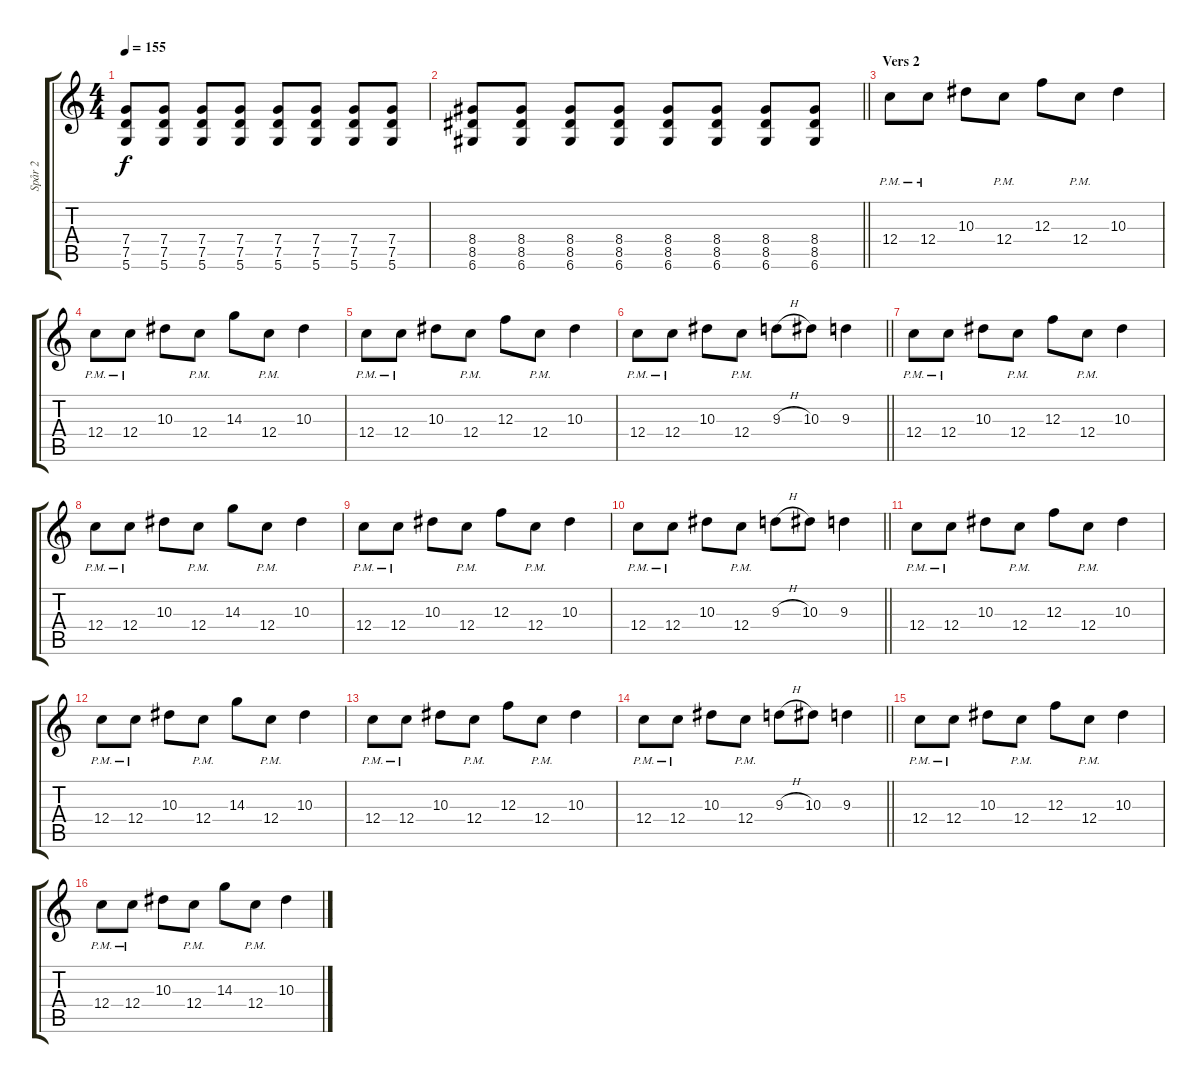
\track ("Spår 2" "Spår 2") {instrument distortionguitar}
\staff {score tabs}
\tuning (D4 A3 F3 C3 G2 D2) {hide}
\ts (4 4)
\tempo 155
\clef g2
\ks c
(7.4 7.5 5.6).8{dy f} (7.4 7.5 5.6).8 (7.4 7.5 5.6).8 (7.4 7.5 5.6).8 (7.4 7.5 5.6).8 (7.4 7.5 5.6).8 (7.4 7.5 5.6).8 (7.4 7.5 5.6).8 |
\barLineRight lightlight
(8.4 8.5 6.6).8 (8.4 8.5 6.6).8 (8.4 8.5 6.6).8 (8.4 8.5 6.6).8 (8.4 8.5 6.6).8 (8.4 8.5 6.6).8 (8.4 8.5 6.6).8 (8.4 8.5 6.6).8 |
\section ("" "Vers 2")
12.4{pm}.8 12.4{pm}.8 10.3.8 12.4{pm}.8 12.3.8 12.4{pm}.8 10.3.4 |
12.4{pm}.8 12.4{pm}.8 10.3.8 12.4{pm}.8 14.3.8 12.4{pm}.8 10.3.4 |
12.4{pm}.8 12.4{pm}.8 10.3.8 12.4{pm}.8 12.3.8 12.4{pm}.8 10.3.4 |
\barLineRight lightlight
12.4{pm}.8 12.4{pm}.8 10.3.8 12.4{pm}.8 9.3{h}.8 10.3.8 9.3.4 |
12.4{pm}.8 12.4{pm}.8 10.3.8 12.4{pm}.8 12.3.8 12.4{pm}.8 10.3.4 |
12.4{pm}.8 12.4{pm}.8 10.3.8 12.4{pm}.8 14.3.8 12.4{pm}.8 10.3.4 |
12.4{pm}.8 12.4{pm}.8 10.3.8 12.4{pm}.8 12.3.8 12.4{pm}.8 10.3.4 |
\barLineRight lightlight
12.4{pm}.8 12.4{pm}.8 10.3.8 12.4{pm}.8 9.3{h}.8 10.3.8 9.3.4 |
12.4{pm}.8 12.4{pm}.8 10.3.8 12.4{pm}.8 12.3.8 12.4{pm}.8 10.3.4 |
12.4{pm}.8 12.4{pm}.8 10.3.8 12.4{pm}.8 14.3.8 12.4{pm}.8 10.3.4 |
12.4{pm}.8 12.4{pm}.8 10.3.8 12.4{pm}.8 12.3.8 12.4{pm}.8 10.3.4 |
\barLineRight lightlight
12.4{pm}.8 12.4{pm}.8 10.3.8 12.4{pm}.8 9.3{h}.8 10.3.8 9.3.4 |
12.4{pm}.8 12.4{pm}.8 10.3.8 12.4{pm}.8 12.3.8 12.4{pm}.8 10.3.4 |
12.4{pm}.8 12.4{pm}.8 10.3.8 12.4{pm}.8 14.3.8 12.4{pm}.8 10.3.4
